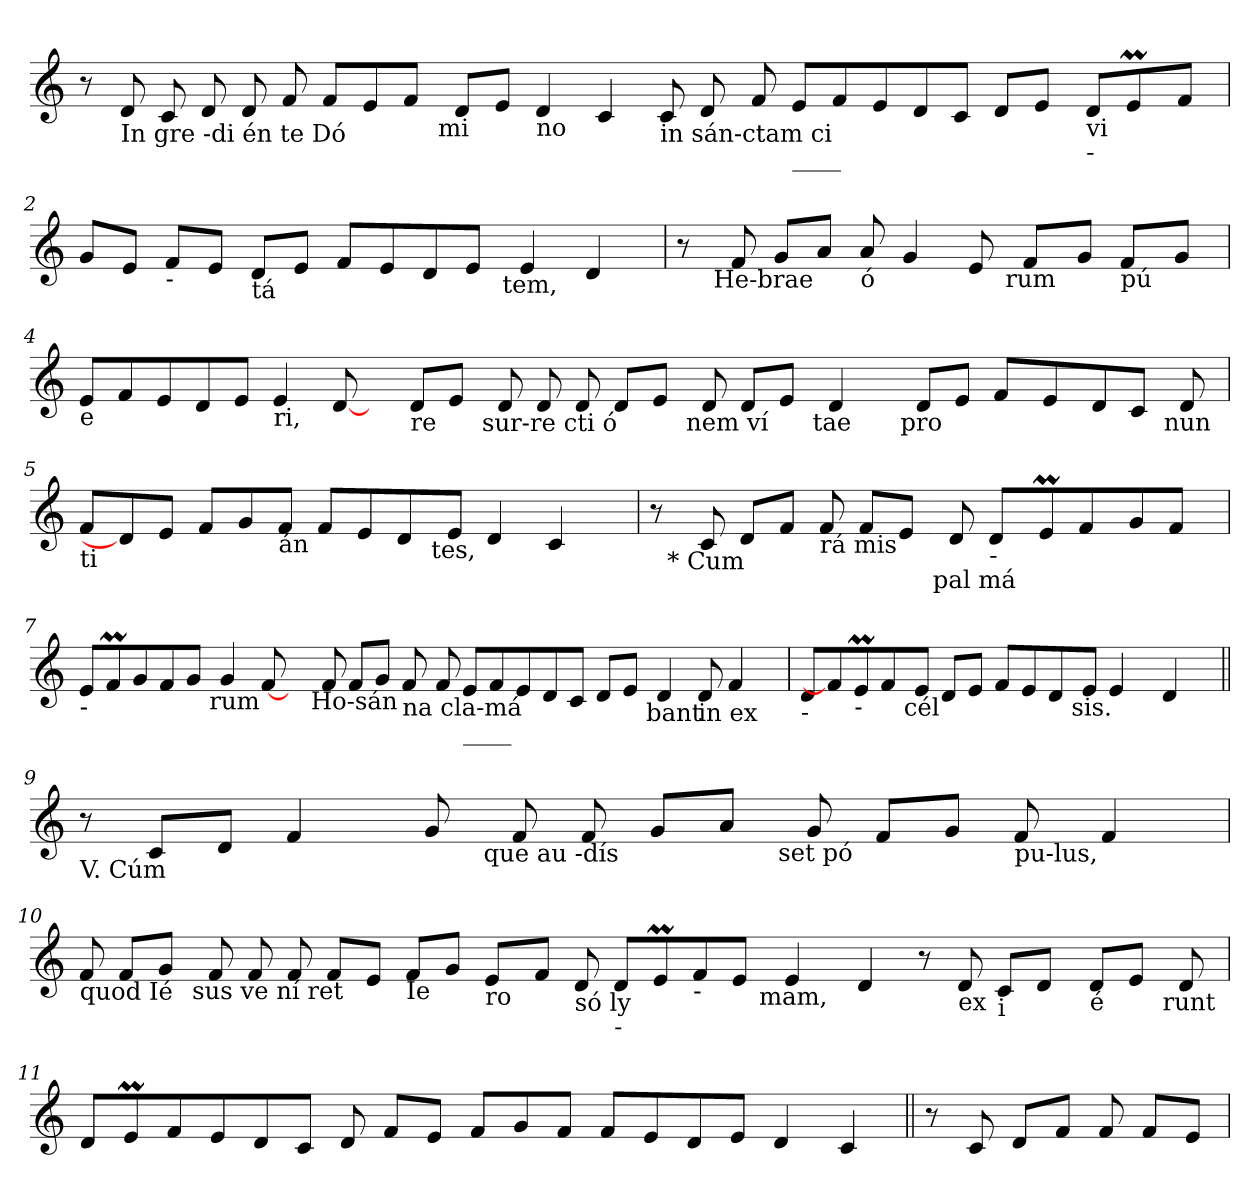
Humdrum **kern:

**kern
*part1
*staff1
*clefG2
*k[]
*C:
=1
*^
8r	1ryy
!LO:TX:b:t=In gre -di én te Dó	!
8d/	.
8c/	.
8d/	.
8d/	.
8f/	.
8f/L	.
8e/	.
8f/J	16.ryy
!	!LO:TX:b:t=mi
.	1ryy
8d/L	.
8e/J	.
!LO:TX:b:t=no	!
4d/	.
4c/	.
!LO:TX:b:t=in sán-ctam ci	!
8c/	.
8d/	.
.	1ryy
8f/	.
!LO:TX:b:t=____	!
8e/L	.
8f/	.
8e/	.
8d/	.
8c/J	.
8d/L	.
8e/J	.
.	4ryy
!LO:TX:b:t=vi	!
!LO:TX:b:t=-	!
8d/L	.
8em/	.
.	8ryy
8f/J	.
.	32ryy
!!LO:LB:g=z	!!
=2	=2
8g/L	1ryy
8e/J	.
!LO:TX:b:t=-	!
8f/L	.
8e/J	.
!LO:TX:b:t=tá	!
8d/L	.
8e/J	.
8f/L	.
8e/	.
8d/	8..ryy
8e/J	.
!	!LO:TX:b:t=tem,
.	2ryy
4e/	.
4d/	.
.	32ryy
=3	=3
*	*^
8r	16.ryy	2ryy
!	!LO:TX:b:t=He-brae	!
.	1ryy	.
8f/	.	.
8g/L	.	.
8a/J	.	.
!LO:TX:b:t=ó	!	!
8a/	.	4...ryy
4g/	.	.
8e/	.	.
!	!	!LO:TX:b:t=rum
.	.	2ryy
8f/L	.	.
.	4ryy	.
8g/J	.	.
!LO:TX:b:t=pú	!	!
8f/L	.	.
.	8ryy	.
8g/J	.	.
.	32ryy	32ryy
!!LO:LB:g=z	!!	!!
=4	=4	=4
!LO:TX:b:t=e	!	!
*	*	*^
8e/L	1ryy	1ryy	1ryy
8f/	.	.	.
8e/	.	.	.
8d/	.	.	.
8e/J	.	.	.
!LO:TX:b:t=ri,	!	!	!
4e/	.	.	.
[8d/	.	.	.
8ryy	4ryy	2ryy	1ryy
!LO:TX:b:t=re	!	!	!
8d/L	.	.	.
8e/J	16.ryy	.	.
!	!LO:TX:b:t=sur-re cti ó	!	!
.	1ryy	.	.
8d/	.	.	.
8d/	.	4...ryy	.
8d/	.	.	.
8d/L	.	.	.
8e/J	.	.	.
!	!	!LO:TX:b:t=nem ví	!
.	.	1ryy	.
8d/	.	.	2ryy
8d/L	.	.	.
8e/J	.	.	.
!	!LO:TX:b:t=tae	!	!
.	1ryy	.	.
4d/	.	.	.
.	.	.	16.ryy
!	!	!	!LO:TX:b:t=pro
.	.	.	2ryy
8d/L	.	.	.
8e/J	.	.	.
8f/L	.	.	.
.	.	2ryy	.
8e/	.	.	.
.	.	.	4ryy
8d/	.	.	.
8c/J	.	.	.
!	!LO:TX:b:t=nun	!	!
.	8ryy	.	8ryy
8d/	.	.	.
.	32ryy	32ryy	32ryy
!!LO:LB:g=z	!!	!!	!!
=5	=5	=5	=5
!LO:TX:b:t=ti	!	!	!
*	*v	*v	*v
8f/L	1ryy
8d/]	.
8e/J	.
8f/L	.
8g/	.
!LO:TX:b:t=án	!
8f/J	.
8f/L	.
8e/	.
8d/	16.ryy
!	!LO:TX:b:t=tes,
.	2ryy
8e/J	.
4d/	.
4c/	.
.	8ryy
.	32ryy
=6	=6
*	*^
8r	32ryy	2ryy
!	!LO:TX:b:t=*&nbsp;Cum	!
.	1ryy	.
8c/	.	.
8d/L	.	.
8f/J	.	.
!LO:TX:b:t=rá mis	!	!
8f/	.	4ryy
8f/L	.	.
8e/J	.	16.ryy
!	!	!LO:TX:b:t=pal má
.	.	2ryy
8d/	.	.
!LO:TX:b:t=-	!	!
8d/L	.	.
.	2ryy	.
8em/	.	.
8f/	.	.
.	.	4ryy
8g/	.	.
8f/J	.	.
.	16.ryy	.
.	.	32ryy
!!LO:LB:g=z	!!	!!
=7	=7	=7
!LO:TX:b:t=-	!	!
*	*v	*v
8e/L	2ryy
8fM/	.
8g/	.
8f/	.
8g/J	16.ryy
!	!LO:TX:b:t=rum
.	1ryy
4g/	.
[8f/	.
16.ryy	.
!LO:TX:b:t=Ho-sán	!
32ryy	.
8f/	.
8f/L	.
8g/J	.
!LO:TX:b:t=na cla-má	!
8f/	.
.	1ryy
8f/	.
!LO:TX:b:t=____	!
8e/L	.
8f/	.
8e/	.
8d/	.
8c/J	.
8d/L	.
8e/J	.
!	!LO:TX:b:t=bant
.	2ryy
4d/	.
!LO:TX:b:t=in ex	!
8d/	.
4f/	.
.	8ryy
.	32ryy
!!LO:LB:g=z	!!
=8	=8
!LO:TX:b:t=-	!
*	*^
8d/L	4...ryy	1ryy
8f/]	.	.
!LO:TX:b:t=-	!	!
8em/	.	.
8f/	.	.
!	!LO:TX:b:t=cél	!
.	1ryy	.
8e/J	.	.
8d/L	.	.
8e/J	.	.
8f/L	.	.
8e/	.	8..ryy
8d/	.	.
!	!	!LO:TX:b:t=sis.
.	.	2ryy
8e/J	.	.
4e/	.	.
.	4ryy	.
4d/	.	.
.	8ryy	8ryy
.	32ryy	32ryy
=9||	=9||	=9||
!LO:TX:b:t=V.&nbsp;Cúm	!	!
8r	2ryy	1ryy
8c/L	.	.
8d/J	.	.
4f/	.	.
.	8..ryy	.
8g/	.	.
!	!LO:TX:b:t=que au -dís	!
.	1ryy	.
8f/	.	.
8f/	.	.
8g/L	.	8..ryy
8a/J	.	.
!	!	!LO:TX:b:t=set pó
.	.	2ryy
8g/	.	.
8f/L	.	.
8g/J	.	.
!LO:TX:b:t=pu-lus,	!	!
8f/	.	.
.	4ryy	4ryy
4f/	.	.
.	32ryy	32ryy
!!LO:LB:g=z	!!	!!
=10	=10	=10
!LO:TX:b:t=quod Ié	!	!
8f/	4ryy	1ryy
8f/L	.	.
8g/J	16.ryy	.
!	!LO:TX:b:t=sus ve ní ret	!
.	1ryy	.
8f/	.	.
8f/	.	.
8f/	.	.
8f/L	.	.
8e/J	.	.
!LO:TX:b:t=Ie	!	!
8f/L	.	1ryy
8g/J	.	.
!LO:TX:b:t=ro	!	!
8e/L	.	.
.	1ryy	.
8f/J	.	.
!LO:TX:b:t=só ly	!	!
8d/	.	.
!LO:TX:b:t=-	!	!
8d/L	.	.
8em/	.	.
!LO:TX:b:t=-	!	!
8f/	.	.
8e/J	.	16ryy
!	!	!LO:TX:b:t=mam,
.	.	1ryy
4e/	.	.
.	1ryy	.
4d/	.	.
8r	.	.
!LO:TX:b:t=ex	!	!
8d/	.	.
!LO:TX:b:t=i	!	!
8c/L	.	.
8d/J	.	.
.	.	4..ryy
!LO:TX:b:t=é	!	!
8d/L	.	.
8e/J	.	.
!	!LO:TX:b:t=runt	!
.	8ryy	.
8d/	.	.
.	32ryy	.
!!LO:LB:g=z	!!	!!
=11	=11	=11
!LO:TX:b:t=-	!	!
*v	*v	*v
8d/L
8em/
8f/
8e/
8d/
8c/J
8d/
8f/L
8e/J
8f/L
8g/
8f/J
8f/L
8e/
8d/
8e/J
4d/
4c/
=12||
8r
8c/
8d/L
8f/J
8f/
8f/L
8e/J
=
*-
